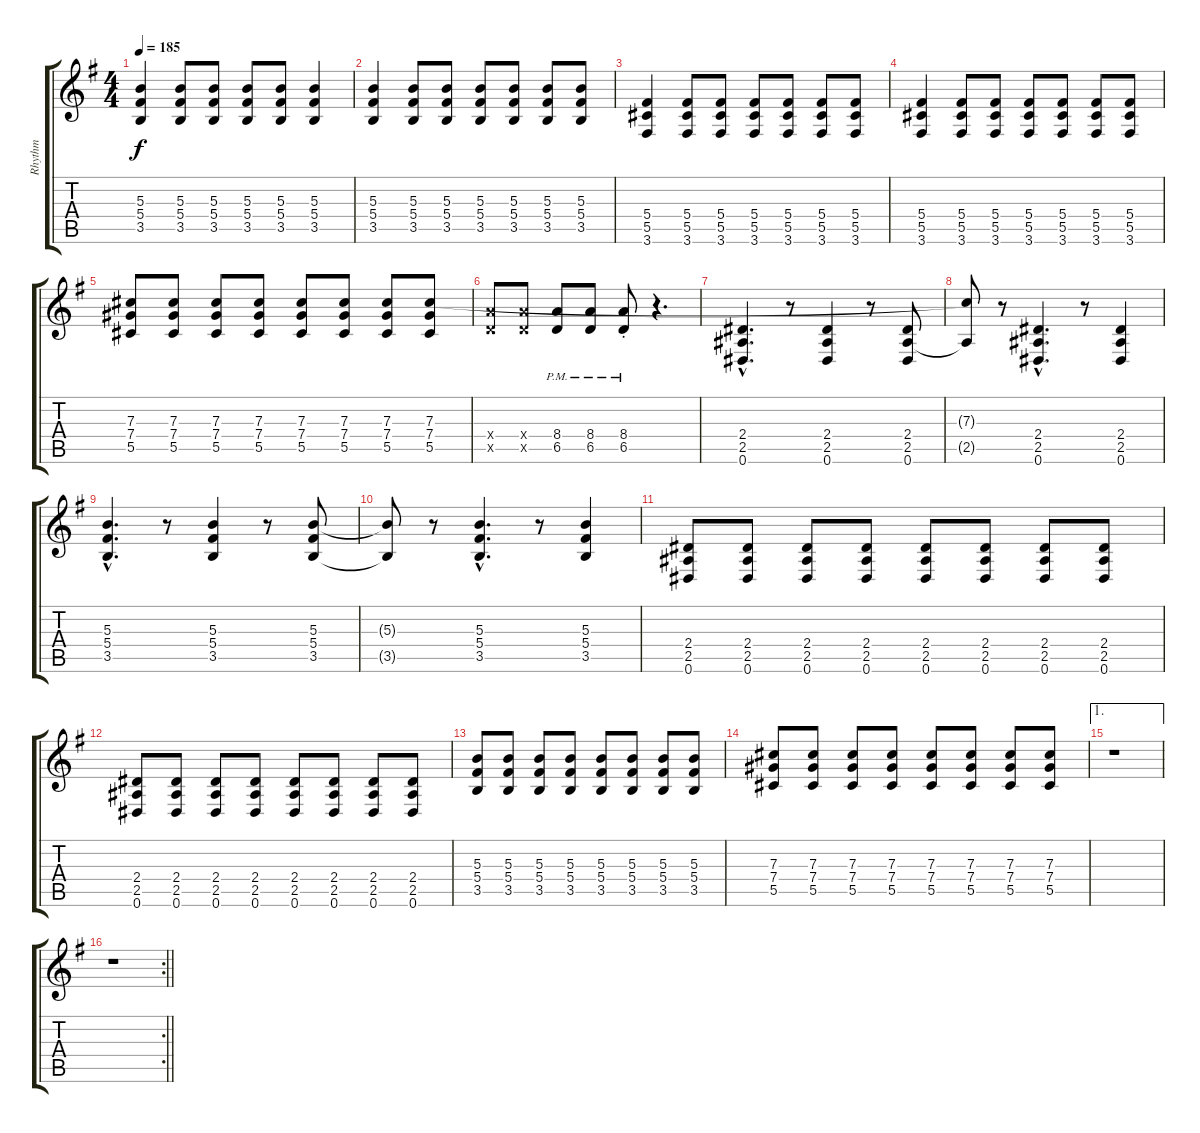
\track ("Rhythm" "Rhythm") {instrument overdrivenguitar}
\staff {score tabs}
\tuning (Eb4 Bb3 Gb3 Db3 Ab2 Eb2) {hide}
\ts (4 4)
\tempo 185
\clef g2
\ks eminor
(5.3 5.4 3.5).4{dy f} (5.3 5.4 3.5).8 (5.3 5.4 3.5).8 (5.3 5.4 3.5).8 (5.3 5.4 3.5).8 (5.3 5.4 3.5).4 |
(5.3 5.4 3.5).4 (5.3 5.4 3.5).8 (5.3 5.4 3.5).8 (5.3 5.4 3.5).8 (5.3 5.4 3.5).8 (5.3 5.4 3.5).8 (5.3 5.4 3.5).8 |
(5.4 5.5 3.6).4 (5.4 5.5 3.6).8 (5.4 5.5 3.6).8 (5.4 5.5 3.6).8 (5.4 5.5 3.6).8 (5.4 5.5 3.6).8 (5.4 5.5 3.6).8 |
(5.4 5.5 3.6).4 (5.4 5.5 3.6).8 (5.4 5.5 3.6).8 (5.4 5.5 3.6).8 (5.4 5.5 3.6).8 (5.4 5.5 3.6).8 (5.4 5.5 3.6).8 |
(7.3 7.4 5.5).8 (7.3 7.4 5.5).8 (7.3 7.4 5.5).8 (7.3 7.4 5.5).8 (7.3 7.4 5.5).8 (7.3 7.4 5.5).8 (7.3 7.4 5.5).8 (7.3 7.4 5.5).8 |
(8.4{x} 6.5{x}).8 (8.4{x} 6.5{x}).8 (8.4{pm} 6.5).8 (8.4{pm} 6.5).8 (8.4 6.5{pm st}).8 r.4{d} |
(2.4{hac} 2.5{hac} 0.6{hac}).4{d} r.8 (2.4 2.5 0.6).4 r.8 (2.4 2.5 0.6).8 |
(7.3{t} 2.5{t}).8 r.8 (2.4{hac} 2.5{hac} 0.6{hac}).4{d} r.8 (2.4 2.5 0.6).4 |
(5.3{hac} 5.4{hac} 3.5{hac}).4{d} r.8 (5.3 5.4 3.5).4 r.8 (5.3 5.4 3.5).8 |
(5.3{t} 3.5{t}).8 r.8 (5.3{hac} 5.4{hac} 3.5{hac}).4{d} r.8 (5.3 5.4 3.5).4 |
(2.4 2.5 0.6).8 (2.4 2.5 0.6).8 (2.4 2.5 0.6).8 (2.4 2.5 0.6).8 (2.4 2.5 0.6).8 (2.4 2.5 0.6).8 (2.4 2.5 0.6).8 (2.4 2.5 0.6).8 |
(2.4 2.5 0.6).8 (2.4 2.5 0.6).8 (2.4 2.5 0.6).8 (2.4 2.5 0.6).8 (2.4 2.5 0.6).8 (2.4 2.5 0.6).8 (2.4 2.5 0.6).8 (2.4 2.5 0.6).8 |
(5.3 5.4 3.5).8 (5.3 5.4 3.5).8 (5.3 5.4 3.5).8 (5.3 5.4 3.5).8 (5.3 5.4 3.5).8 (5.3 5.4 3.5).8 (5.3 5.4 3.5).8 (5.3 5.4 3.5).8 |
(7.3 7.4 5.5).8 (7.3 7.4 5.5).8 (7.3 7.4 5.5).8 (7.3 7.4 5.5).8 (7.3 7.4 5.5).8 (7.3 7.4 5.5).8 (7.3 7.4 5.5).8 (7.3 7.4 5.5).8 |
\ae 1
r.1 |
\rc 2
\barLineRight lightlight
r.1
